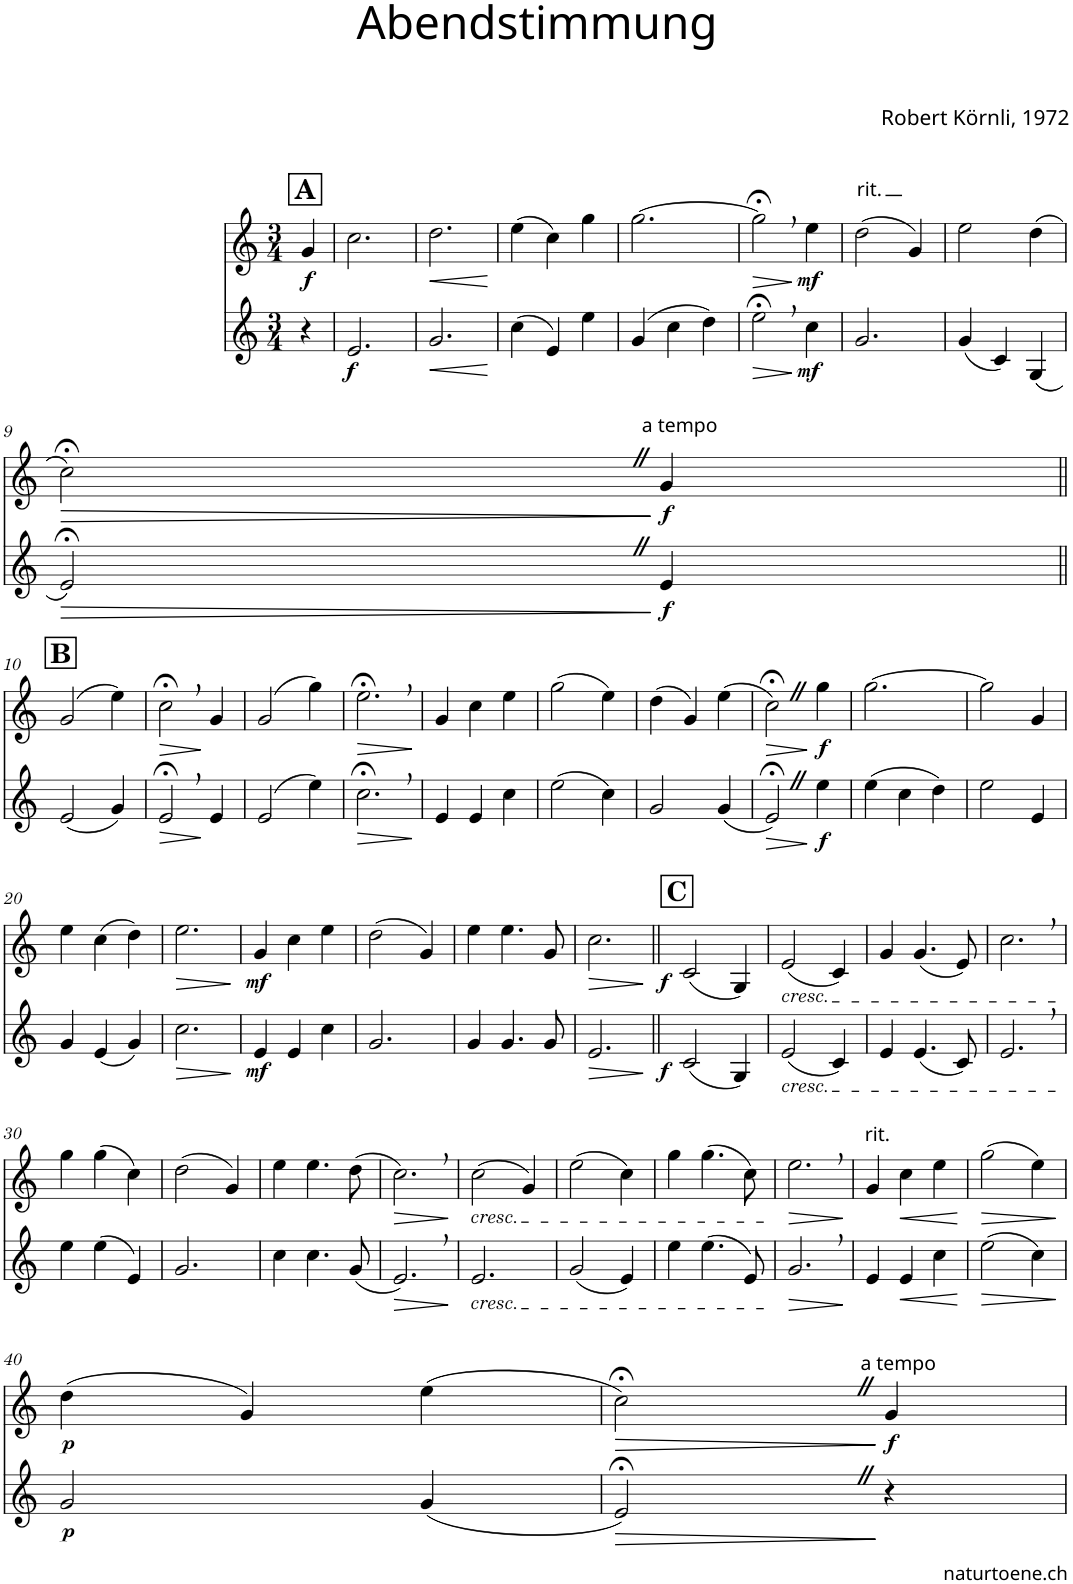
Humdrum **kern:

**kern	**dynam	**kern	**dynam
*part2	*part2	*part1	*part1
*staff2	*staff2	*staff1	*staff1
*I"Alphorn	*	*I"Alphorn	*
*clefG2	*	*clefG2	*
*Trd4c6	*	*Trd4c6	*
*k[]	*	*k[]	*
*M3/4	*	*M3/4	*
!!LO:REH:place=s1:a:B:cj:fs=14:t=A
=1	=1	=1	=1
!	!	!	!LO:DY:b
4r	.	4g/	f
=2	=2	=2	=2
!	!LO:DY:b	!	!
2.e/	f	2.cc\	.
=3	=3	=3	=3
!	!LO:HP:b	!	!LO:HP:b
2.g/	<	2.dd\	<
.	[	.	[
=4	=4	=4	=4
(4cc\	.	(4ee\	.
4e/)	.	4cc\)	.
4ee\	.	4gg\	.
=5	=5	=5	=5
(4g/	.	[2.gg\	.
4cc\	.	.	.
4dd\)	.	.	.
=6	=6	=6	=6
!	!LO:HP:b	!	!LO:HP:b
2ee;<,\	>	2gg;<,\]	>
!	!LO:DY:n=1:b	!	!LO:DY:n=1:b
4cc\	] mf	4ee\	] mf
=7	=7	=7	=7
!	!	!LO:TX:a:t=rit.	!
2.g/	.	(2dd\	.
.	.	4g/)	.
=8	=8	=8	=8
(4g/	.	2ee\	.
4c/)	.	.	.
(4G/	.	(4dd\	.
!!LO:LB:g=z
=9	=9	=9	=9
!	!LO:HP:b	!	!LO:HP:b
2e;<Z/)	>	2cc;<Z\)	>
!	!	!LO:TX:a:t=a tempo	!
!	!LO:DY:n=1:b	!	!LO:DY:n=1:b
4e/	] f	4g/	] f
!!LO:LB:g=z
!!LO:REH:place=s1:a:B:cj:fs=14:t=B
=10||	=10||	=10||	=10||
(2e/	.	(2g/	.
4g/)	.	4ee\)	.
=11	=11	=11	=11
!	!LO:HP:b	!	!LO:HP:b
2e;<,/	>	2cc;<,\	>
4e/	]	4g/	]
=12	=12	=12	=12
(2e/	.	(2g/	.
4ee\)	.	4gg\)	.
=13	=13	=13	=13
!	!LO:HP:b	!	!LO:HP:b
2.cc;<,\	>	2.ee;<,\	>
.	]	.	]
=14	=14	=14	=14
4e/	.	4g/	.
4e/	.	4cc\	.
4cc\	.	4ee\	.
=15	=15	=15	=15
(2ee\	.	(2gg\	.
4cc\)	.	4ee\)	.
=16	=16	=16	=16
2g/	.	(4dd\	.
.	.	4g/)	.
(4g/	.	(4ee\	.
=17	=17	=17	=17
!	!LO:HP:b	!	!LO:HP:b
2e;<Z/)	>	2cc;<Z\)	>
!	!LO:DY:n=1:b	!	!LO:DY:n=1:b
4ee\	] f	4gg\	] f
=18	=18	=18	=18
(4ee\	.	[2.gg\	.
4cc\	.	.	.
4dd\)	.	.	.
=19	=19	=19	=19
2ee\	.	2gg\]	.
4e/	.	4g/	.
!!LO:LB:g=z
=20	=20	=20	=20
4g/	.	4ee\	.
(4e/	.	(4cc\	.
4g/)	.	4dd\)	.
=21	=21	=21	=21
!	!LO:HP:b	!	!LO:HP:b
2.cc\	>	2.ee\	>
.	]	.	]
=22	=22	=22	=22
!	!LO:DY:b	!	!LO:DY:b
4e/	mf	4g/	mf
4e/	.	4cc\	.
4cc\	.	4ee\	.
=23	=23	=23	=23
2.g/	.	(2dd\	.
.	.	4g/)	.
=24	=24	=24	=24
4g/	.	4ee\	.
4.g/	.	4.ee\	.
8g/	.	8g/	.
=25	=25	=25	=25
!	!LO:HP:b	!	!LO:HP:b
2.e/	>	2.cc\	>
.	]	.	]
!!LO:REH:place=s1:a:B:cj:fs=14:t=C
=26||	=26||	=26||	=26||
!	!LO:DY:b	!	!LO:DY:b
(2c/	f	(2c/	f
4G/)	.	4G/)	.
=27	=27	=27	=27
!	!	!LO:TX:b:i:t=cresc.	!
!LO:TX:b:i:t=cresc.	!	!	!
(2e/	.	(2e/	.
4c/)	.	4c/)	.
=28	=28	=28	=28
4e/	.	4g/	.
(4.e/	.	(4.g/	.
8c/)	.	8e/)	.
=29	=29	=29	=29
2.e,/	.	2.cc,\	.
!!LO:LB:g=z
=30	=30	=30	=30
4ee\	.	4gg\	.
(4ee\	.	(4gg\	.
4e/)	.	4cc\)	.
=31	=31	=31	=31
2.g/	.	(2dd\	.
.	.	4g/)	.
=32	=32	=32	=32
4cc\	.	4ee\	.
4.cc\	.	4.ee\	.
(8g/	.	(8dd\	.
=33	=33	=33	=33
!	!LO:HP:b	!	!LO:HP:b
2.e,/)	>	2.cc,\)	>
.	]	.	]
=34	=34	=34	=34
!	!	!LO:TX:b:i:t=cresc.	!
!LO:TX:b:i:t=cresc.	!	!	!
2.e/	.	(2cc\	.
.	.	4g/)	.
=35	=35	=35	=35
(2g/	.	(2ee\	.
4e/)	.	4cc\)	.
=36	=36	=36	=36
4ee\	.	4gg\	.
(4.ee\	.	(4.gg\	.
8e/)	.	8cc\)	.
=37	=37	=37	=37
!	!LO:HP:b	!	!LO:HP:b
2.g,/	>	2.ee,\	>
.	]	.	]
=38	=38	=38	=38
!	!	!LO:TX:a:t=rit.	!
4e/	.	4g/	.
!	!LO:HP:b	!	!LO:HP:b
4e/	<	4cc\	<
4cc\	.	4ee\	.
.	[	.	[
=39	=39	=39	=39
!	!LO:HP:b	!	!LO:HP:b
(2ee\	>	(2gg\	>
4cc\)	.	4ee\)	.
.	]	.	]
!!LO:LB:g=z
=40	=40	=40	=40
!	!LO:DY:b	!	!LO:DY:b
2g/	p	(4dd\	p
.	.	4g/)	.
(4g/	.	(4ee\	.
=41	=41	=41	=41
!	!LO:HP:b	!	!LO:HP:b
2e;<Z/)	>	2cc;<Z\)	>
!	!	!LO:TX:a:t=a tempo	!
!	!	!	!LO:DY:n=1:b
4r	]	4g/	] f
=	=	=	=
*-	*-	*-	*-
